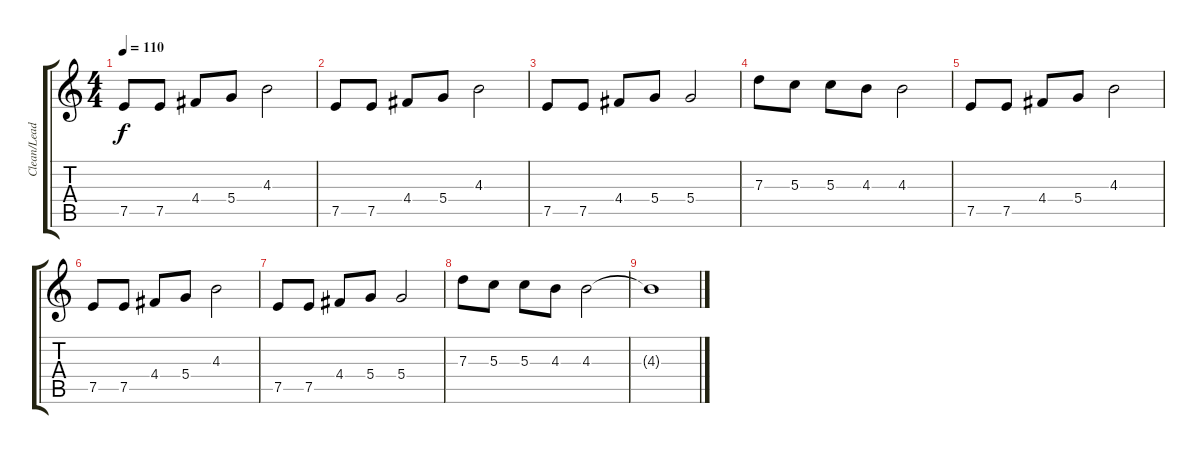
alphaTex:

\track ("Clean/Lead Guitar" "Clean/Lead") {instrument electricguitarclean}
\staff {score tabs}
\tuning (E4 B3 G3 D3 A2 E2) {hide}
\ts (4 4)
\tempo 110
\clef g2
\ks c
7.5.8{dy f instrument distortionguitar} 7.5.8 4.4.8 5.4.8 4.3.2 |
7.5.8 7.5.8 4.4.8 5.4.8 4.3.2 |
7.5.8 7.5.8 4.4.8 5.4.8 5.4.2 |
7.3.8 5.3.8 5.3.8 4.3.8 4.3.2 |
7.5.8{instrument distortionguitar} 7.5.8 4.4.8 5.4.8 4.3.2 |
7.5.8 7.5.8 4.4.8 5.4.8 4.3.2 |
7.5.8 7.5.8 4.4.8 5.4.8 5.4.2 |
7.3.8 5.3.8 5.3.8 4.3.8 4.3.2 |
4.3{t}.1
